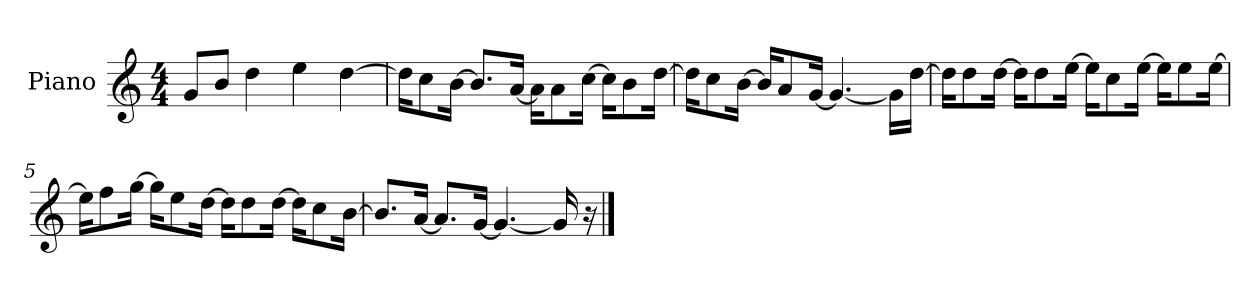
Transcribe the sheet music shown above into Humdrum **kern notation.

**kern
*part1
*staff1
*I"Piano
*I'P-no
*clefG2
*k[]
*M4/4
*MM90
=1
8g/L
8b/J
4dd\
4ee\
[4dd\
=2
16dd\KL]
8cc\
[16b\Jk
8.b/L]
[16a/Jk
16a\KL]
8a\
[16cc\Jk
16cc\KL]
8b\
[16dd\Jk
=3
16dd\KL]
8cc\
[16b\Jk
16b/KL]
8a/
[16g/Jk
4.g/_
16g\LL]
[16dd\JJ
=4
16dd\KL]
8dd\
[16dd\Jk
16dd\KL]
8dd\
[16ee\Jk
16ee\KL]
8cc\
[16ee\Jk
16ee\KL]
8ee\
[16ee\Jk
!!LO:LB:g=z
=5
16ee\KL]
8ff\
[16gg\Jk
16gg\KL]
8ee\
[16dd\Jk
16dd\KL]
8dd\
[16dd\Jk
16dd\KL]
8cc\
[16b\Jk
=6
8.b/L]
[16a/Jk
8.a/L]
[16g/Jk
4.g/_
16g/]
16r
==
*-
